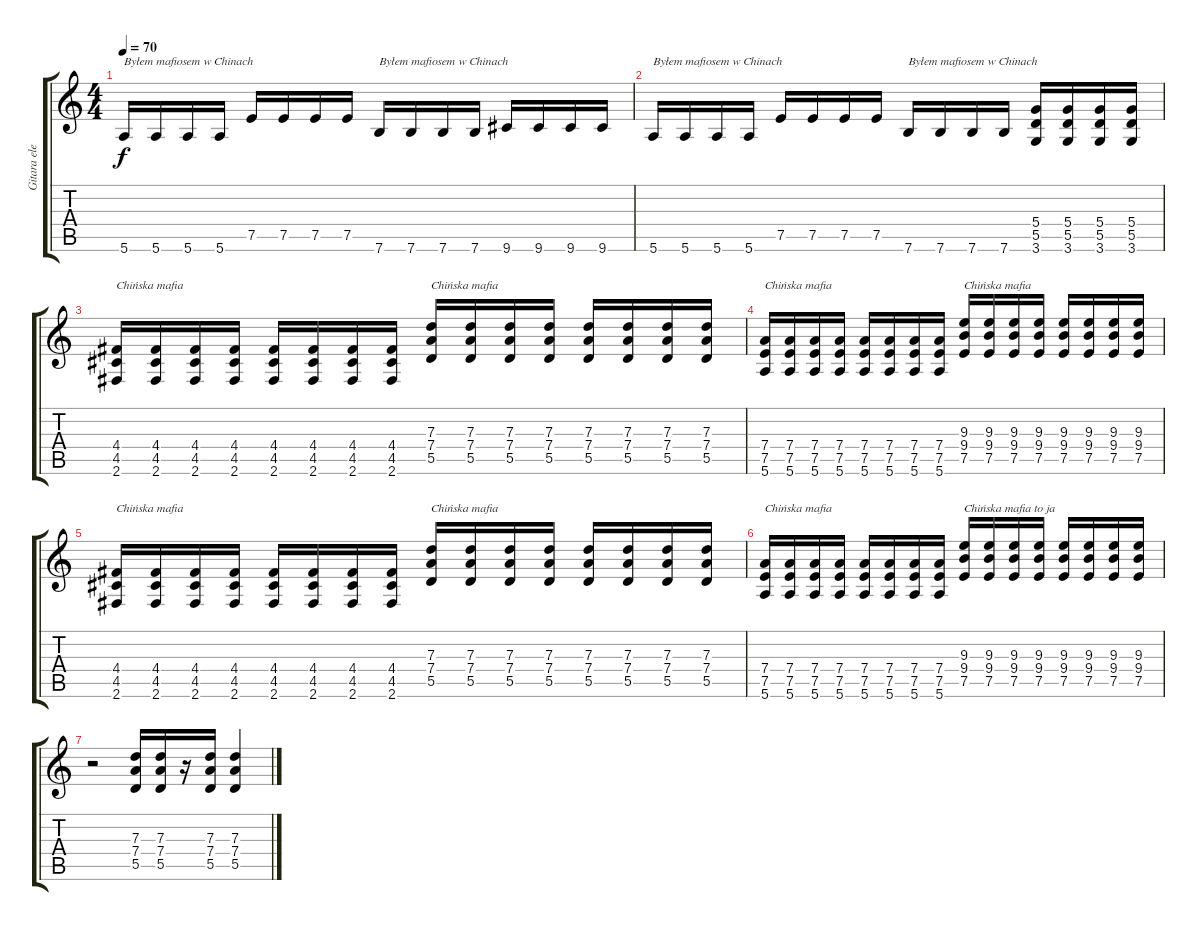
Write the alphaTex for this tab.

\track ("Gitara elektryczna" "Gitara ele") {instrument distortionguitar}
\staff {score tabs}
\tuning (E4 B3 G3 D3 A2 E2) {hide}
\ts (4 4)
\tempo 70
\clef g2
\ks c
5.6.16{txt "Byłem mafiosem w Chinach" dy f} 5.6.16 5.6.16 5.6.16 7.5.16 7.5.16 7.5.16 7.5.16 7.6.16{txt "Byłem mafiosem w Chinach"} 7.6.16 7.6.16 7.6.16 9.6.16 9.6.16 9.6.16 9.6.16 |
5.6.16{txt "Byłem mafiosem w Chinach"} 5.6.16 5.6.16 5.6.16 7.5.16 7.5.16 7.5.16 7.5.16 7.6.16{txt "Byłem mafiosem w Chinach"} 7.6.16 7.6.16 7.6.16 (5.4 5.5 3.6).16 (5.4 5.5 3.6).16 (5.4 5.5 3.6).16 (5.4 5.5 3.6).16 |
(4.4 4.5 2.6).16{txt "Chińska mafia"} (4.4 4.5 2.6).16 (4.4 4.5 2.6).16 (4.4 4.5 2.6).16 (4.4 4.5 2.6).16 (4.4 4.5 2.6).16 (4.4 4.5 2.6).16 (4.4 4.5 2.6).16 (7.3 7.4 5.5).16{txt "Chińska mafia"} (7.3 7.4 5.5).16 (7.3 7.4 5.5).16 (7.3 7.4 5.5).16 (7.3 7.4 5.5).16 (7.3 7.4 5.5).16 (7.3 7.4 5.5).16 (7.3 7.4 5.5).16 |
(7.4 7.5 5.6).16{txt "Chińska mafia"} (7.4 7.5 5.6).16 (7.4 7.5 5.6).16 (7.4 7.5 5.6).16 (7.4 7.5 5.6).16 (7.4 7.5 5.6).16 (7.4 7.5 5.6).16 (7.4 7.5 5.6).16 (9.3 9.4 7.5).16{txt "Chińska mafia"} (9.3 9.4 7.5).16 (9.3 9.4 7.5).16 (9.3 9.4 7.5).16 (9.3 9.4 7.5).16 (9.3 9.4 7.5).16 (9.3 9.4 7.5).16 (9.3 9.4 7.5).16 |
(4.4 4.5 2.6).16{txt "Chińska mafia"} (4.4 4.5 2.6).16 (4.4 4.5 2.6).16 (4.4 4.5 2.6).16 (4.4 4.5 2.6).16 (4.4 4.5 2.6).16 (4.4 4.5 2.6).16 (4.4 4.5 2.6).16 (7.3 7.4 5.5).16{txt "Chińska mafia"} (7.3 7.4 5.5).16 (7.3 7.4 5.5).16 (7.3 7.4 5.5).16 (7.3 7.4 5.5).16 (7.3 7.4 5.5).16 (7.3 7.4 5.5).16 (7.3 7.4 5.5).16 |
(7.4 7.5 5.6).16{txt "Chińska mafia"} (7.4 7.5 5.6).16 (7.4 7.5 5.6).16 (7.4 7.5 5.6).16 (7.4 7.5 5.6).16 (7.4 7.5 5.6).16 (7.4 7.5 5.6).16 (7.4 7.5 5.6).16 (9.3 9.4 7.5).16{txt "Chińska mafia to ja"} (9.3 9.4 7.5).16 (9.3 9.4 7.5).16 (9.3 9.4 7.5).16 (9.3 9.4 7.5).16 (9.3 9.4 7.5).16 (9.3 9.4 7.5).16 (9.3 9.4 7.5).16 |
r.2 (7.3 7.4 5.5).16 (7.3 7.4 5.5).16 r.16 (7.3 7.4 5.5).16 (7.3 7.4 5.5).4
